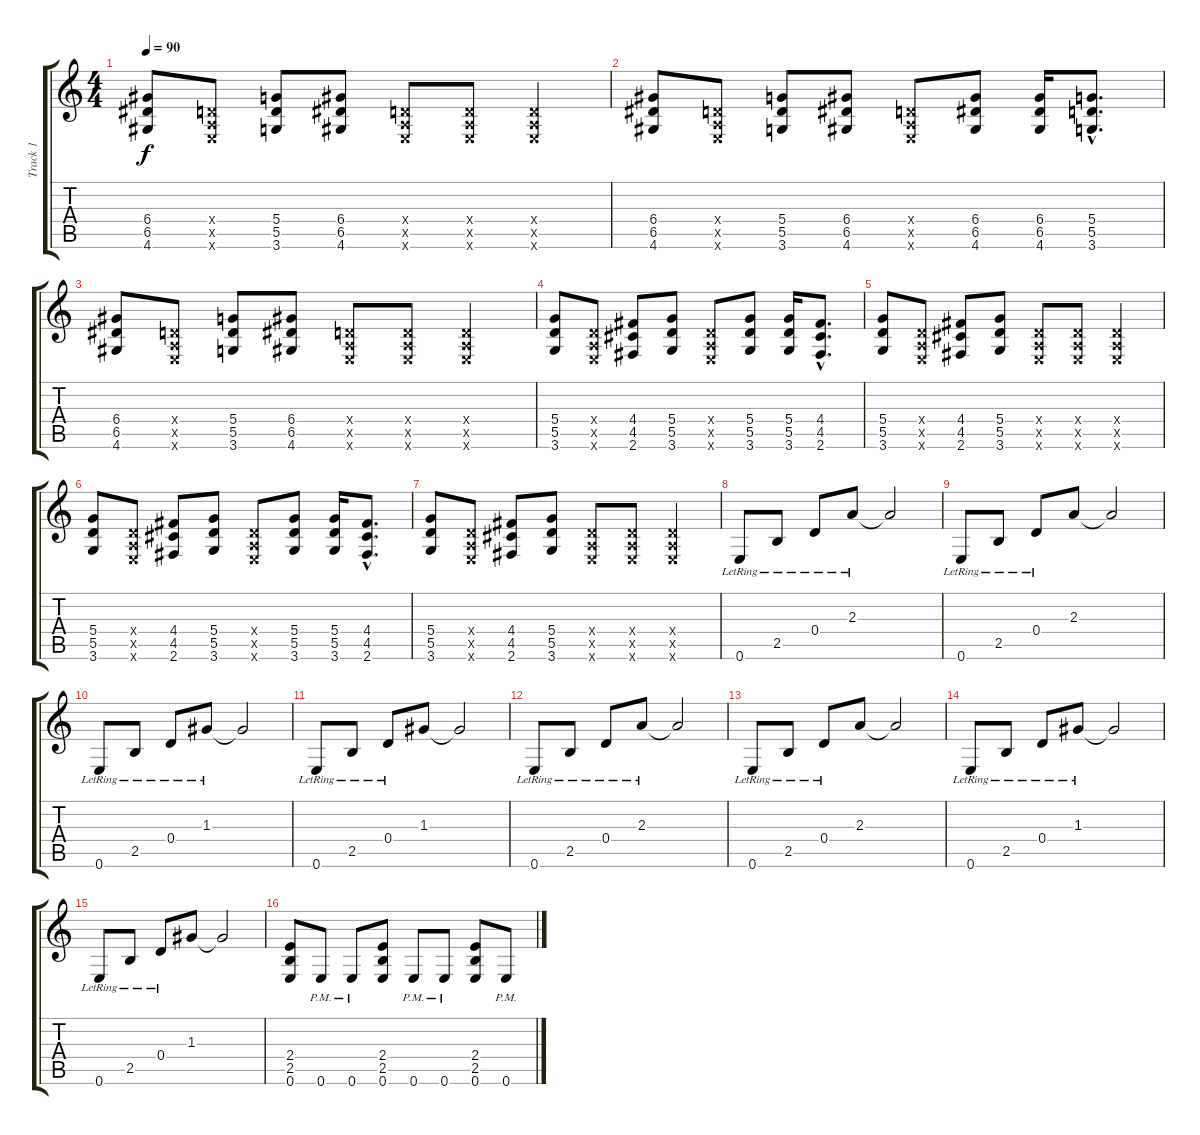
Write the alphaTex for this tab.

\track ("Track 1" "Track 1") {instrument distortionguitar}
\staff {score tabs}
\tuning (E4 B3 G3 D3 A2 E2) {hide}
\ts (4 4)
\tempo 90
\clef g2
\ks c
(6.4 6.5 4.6).8{dy f} (0.4{x} 0.5{x} 0.6{x}).8 (5.4 5.5 3.6).8 (6.4 6.5 4.6).8 (0.4{x} 0.5{x} 0.6{x}).8 (0.4{x} 0.5{x} 0.6{x}).8 (0.4{x} 0.5{x} 0.6{x}).4 |
(6.4 6.5 4.6).8 (0.4{x} 0.5{x} 0.6{x}).8 (5.4 5.5 3.6).8 (6.4 6.5 4.6).8 (0.4{x} 0.5{x} 0.6{x}).8 (6.4 6.5 4.6).8 (6.4 6.5 4.6).16 (5.4{hac} 5.5{hac} 3.6{hac}).8{d} |
(6.4 6.5 4.6).8 (0.4{x} 0.5{x} 0.6{x}).8 (5.4 5.5 3.6).8 (6.4 6.5 4.6).8 (0.4{x} 0.5{x} 0.6{x}).8 (0.4{x} 0.5{x} 0.6{x}).8 (0.4{x} 0.5{x} 0.6{x}).4 |
(5.4 5.5 3.6).8 (0.4{x} 0.5{x} 0.6{x}).8 (4.4 4.5 2.6).8 (5.4 5.5 3.6).8 (0.4{x} 0.5{x} 0.6{x}).8 (5.4 5.5 3.6).8 (5.4 5.5 3.6).16 (4.4{hac} 4.5{hac} 2.6{hac}).8{d} |
(5.4 5.5 3.6).8 (0.4{x} 0.5{x} 0.6{x}).8 (4.4 4.5 2.6).8 (5.4 5.5 3.6).8 (0.4{x} 0.5{x} 0.6{x}).8 (0.4{x} 0.5{x} 0.6{x}).8 (0.4{x} 0.5{x} 0.6{x}).4 |
(5.4 5.5 3.6).8 (0.4{x} 0.5{x} 0.6{x}).8 (4.4 4.5 2.6).8 (5.4 5.5 3.6).8 (0.4{x} 0.5{x} 0.6{x}).8 (5.4 5.5 3.6).8 (5.4 5.5 3.6).16 (4.4{hac} 4.5{hac} 2.6{hac}).8{d} |
(5.4 5.5 3.6).8 (0.4{x} 0.5{x} 0.6{x}).8 (4.4 4.5 2.6).8 (5.4 5.5 3.6).8 (0.4{x} 0.5{x} 0.6{x}).8 (0.4{x} 0.5{x} 0.6{x}).8 (0.4{x} 0.5{x} 0.6{x}).4 |
0.6{lr}.8{volume 8} 2.5{lr}.8 0.4{lr}.8 2.3{lr}.8 2.3{t}.2 |
0.6{lr}.8 2.5{lr}.8 0.4{lr}.8 2.3.8 2.3{t}.2 |
0.6{lr}.8 2.5{lr}.8 0.4{lr}.8 1.3{lr}.8 1.3{t}.2 |
0.6{lr}.8 2.5{lr}.8 0.4{lr}.8 1.3.8 1.3{t}.2 |
0.6{lr}.8 2.5{lr}.8 0.4{lr}.8 2.3{lr}.8 2.3{t}.2 |
0.6{lr}.8 2.5{lr}.8 0.4{lr}.8 2.3.8 2.3{t}.2 |
0.6{lr}.8 2.5{lr}.8 0.4{lr}.8 1.3{lr}.8 1.3{t}.2 |
0.6{lr}.8 2.5{lr}.8 0.4{lr}.8 1.3.8 1.3{t}.2 |
(2.4 2.5 0.6).8{volume 13} 0.6{pm}.8 0.6{pm}.8 (2.4 2.5 0.6).8 0.6{pm}.8 0.6{pm}.8 (2.4 2.5 0.6).8 0.6{pm}.8
